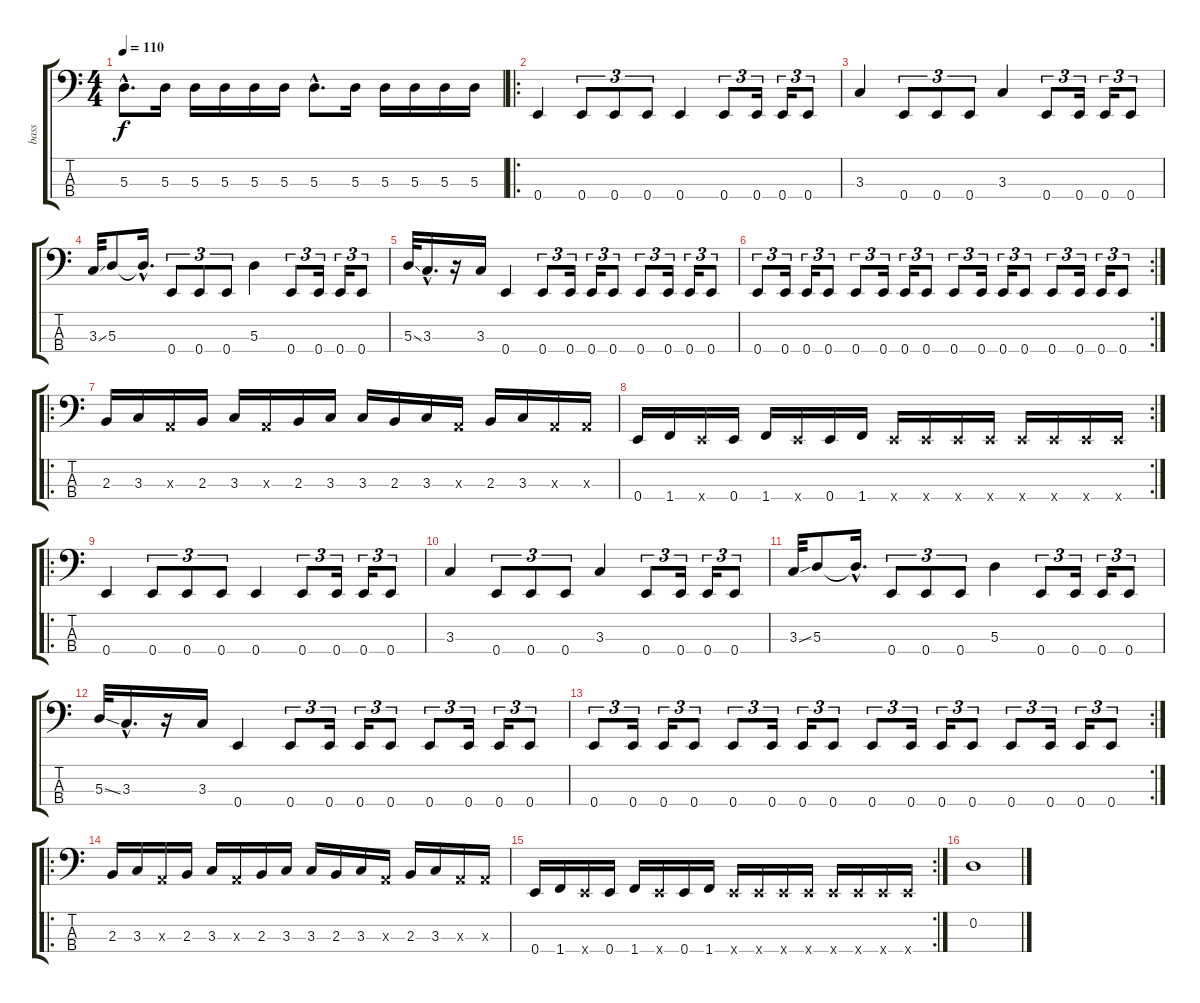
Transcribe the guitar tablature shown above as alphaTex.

\track ("bass" "bass") {instrument electricbasspick}
\staff {score tabs}
\tuning (G2 D2 A1 E1) {hide}
\ts (4 4)
\tempo 110
\clef f4
\ks c
5.3{hac}.8{d dy f} 5.3.16 5.3.16 5.3.16 5.3.16 5.3.16 5.3{hac}.8{d} 5.3.16 5.3.16 5.3.16 5.3.16 5.3.16 |
\ro
0.4.4 0.4.8{tu (3 2)} 0.4.8{tu (3 2)} 0.4.8{tu (3 2)} 0.4.4 0.4.8{tu (3 2)} 0.4.16{tu (3 2)} 0.4.16{tu (3 2)} 0.4.8{tu (3 2)} |
3.3.4 0.4.8{tu (3 2)} 0.4.8{tu (3 2)} 0.4.8{tu (3 2)} 3.3.4 0.4.8{tu (3 2)} 0.4.16{tu (3 2)} 0.4.16{tu (3 2)} 0.4.8{tu (3 2)} |
3.3{ss}.32 5.3.8 5.3{hac t}.16{d} 0.4.8{tu (3 2)} 0.4.8{tu (3 2)} 0.4.8{tu (3 2)} 5.3.4 0.4.8{tu (3 2)} 0.4.16{tu (3 2)} 0.4.16{tu (3 2)} 0.4.8{tu (3 2)} |
5.3{ss}.32 3.3{hac}.16{d} r.16 3.3.16 0.4.4 0.4.8{tu (3 2)} 0.4.16{tu (3 2)} 0.4.16{tu (3 2)} 0.4.8{tu (3 2)} 0.4.8{tu (3 2)} 0.4.16{tu (3 2)} 0.4.16{tu (3 2)} 0.4.8{tu (3 2)} |
\rc 2
0.4.8{tu (3 2)} 0.4.16{tu (3 2)} 0.4.16{tu (3 2)} 0.4.8{tu (3 2)} 0.4.8{tu (3 2)} 0.4.16{tu (3 2)} 0.4.16{tu (3 2)} 0.4.8{tu (3 2)} 0.4.8{tu (3 2)} 0.4.16{tu (3 2)} 0.4.16{tu (3 2)} 0.4.8{tu (3 2)} 0.4.8{tu (3 2)} 0.4.16{tu (3 2)} 0.4.16{tu (3 2)} 0.4.8{tu (3 2)} |
\ro
2.3.16 3.3.16 0.3{x}.16 2.3.16 3.3.16 0.3{x}.16 2.3.16 3.3.16 3.3.16 2.3.16 3.3.16 0.3{x}.16 2.3.16 3.3.16 0.3{x}.16 0.3{x}.16 |
\rc 2
0.4.16 1.4.16 0.4{x}.16 0.4.16 1.4.16 0.4{x}.16 0.4.16 1.4.16 0.4{x}.16 0.4{x}.16 0.4{x}.16 0.4{x}.16 0.4{x}.16 0.4{x}.16 0.4{x}.16 0.4{x}.16 |
\ro
0.4.4 0.4.8{tu (3 2)} 0.4.8{tu (3 2)} 0.4.8{tu (3 2)} 0.4.4 0.4.8{tu (3 2)} 0.4.16{tu (3 2)} 0.4.16{tu (3 2)} 0.4.8{tu (3 2)} |
3.3.4 0.4.8{tu (3 2)} 0.4.8{tu (3 2)} 0.4.8{tu (3 2)} 3.3.4 0.4.8{tu (3 2)} 0.4.16{tu (3 2)} 0.4.16{tu (3 2)} 0.4.8{tu (3 2)} |
3.3{ss}.32 5.3.8 5.3{hac t}.16{d} 0.4.8{tu (3 2)} 0.4.8{tu (3 2)} 0.4.8{tu (3 2)} 5.3.4 0.4.8{tu (3 2)} 0.4.16{tu (3 2)} 0.4.16{tu (3 2)} 0.4.8{tu (3 2)} |
5.3{ss}.32 3.3{hac}.16{d} r.16 3.3.16 0.4.4 0.4.8{tu (3 2)} 0.4.16{tu (3 2)} 0.4.16{tu (3 2)} 0.4.8{tu (3 2)} 0.4.8{tu (3 2)} 0.4.16{tu (3 2)} 0.4.16{tu (3 2)} 0.4.8{tu (3 2)} |
\rc 2
0.4.8{tu (3 2)} 0.4.16{tu (3 2)} 0.4.16{tu (3 2)} 0.4.8{tu (3 2)} 0.4.8{tu (3 2)} 0.4.16{tu (3 2)} 0.4.16{tu (3 2)} 0.4.8{tu (3 2)} 0.4.8{tu (3 2)} 0.4.16{tu (3 2)} 0.4.16{tu (3 2)} 0.4.8{tu (3 2)} 0.4.8{tu (3 2)} 0.4.16{tu (3 2)} 0.4.16{tu (3 2)} 0.4.8{tu (3 2)} |
\ro
2.3.16 3.3.16 0.3{x}.16 2.3.16 3.3.16 0.3{x}.16 2.3.16 3.3.16 3.3.16 2.3.16 3.3.16 0.3{x}.16 2.3.16 3.3.16 0.3{x}.16 0.3{x}.16 |
\rc 2
0.4.16 1.4.16 0.4{x}.16 0.4.16 1.4.16 0.4{x}.16 0.4.16 1.4.16 0.4{x}.16 0.4{x}.16 0.4{x}.16 0.4{x}.16 0.4{x}.16 0.4{x}.16 0.4{x}.16 0.4{x}.16 |
0.2.1
